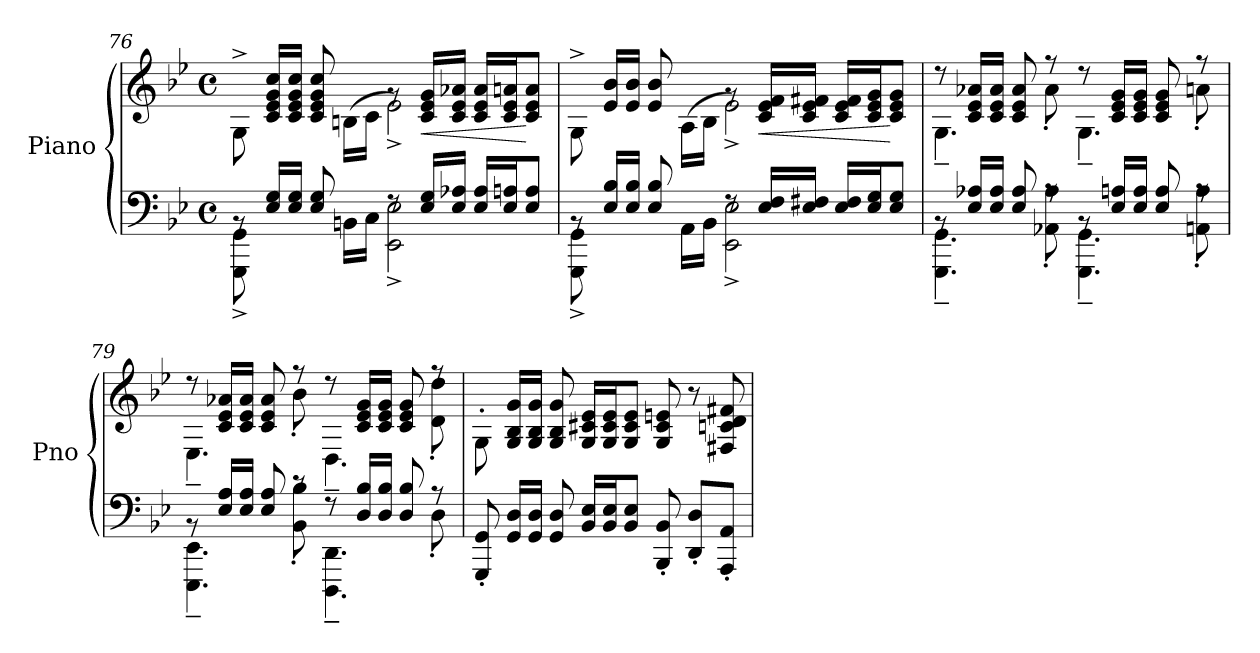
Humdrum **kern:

**kern	**kern	**dynam
*part1	*part1	*part1
*staff2	*staff1	*staff1/2
*I"Piano	*	*
*I'Pno	*	*
!!LO:LB:g=z
*clefF4	*clefG2	*
*k[b-e-]	*k[b-e-]	*
*M4/4	*M4/4	*
*met(c)	*met(c)	*
=76	=76	=76
*^	*^	*
8rBB	8GGG\^ 8GG\^	8G^\	2ryy	.
16E-/ 16G/LL	4.ryy	16c/ 16e-/ 16g/ 16cc/LL	.	.
16E-/ 16G/JJ	.	16c/ 16e-/ 16g/ 16cc/JJ	.	.
8E-/ 8G/	.	8c/ 8e-/ 8g/ 8cc/	.	.
16BBn\LL	.	(<16Bn\LL	.	.
16C\JJ	.	16c\JJ	.	.
8rF	2EE-\^ 2E-\^	8rg	2e-^\)	.
!	!	!	!	!LO:HP:b
16E-/ 16G/LL	.	16c/ 16e-/ 16g/LL	.	<
16E-/ 16A-X/JJ	.	16c/ 16e-/ 16a-X/JJ	.	.
16E-/ 16A-/LL	.	16c/ 16e-/ 16a-/LL	.	.
16E-/ 16An/J	.	16c/ 16e-/ 16an/J	.	.
8E-/ 8A/J	.	8c/ 8e-/ 8a/J	.	[
=77	=77	=77	=77	=77
8rBB	8GGG\^ 8GG\^	8G^\	2ryy	.
16E-/ 16B-/LL	4.ryy	16e-/ 16b-/LL	.	.
16E-/ 16B-/JJ	.	16e-/ 16b-/JJ	.	.
8E-/ 8B-/	.	8e-/ 8b-/	.	.
16AA\LL	.	(<16A\LL	.	.
16BB-\JJ	.	16B-\JJ	.	.
8rF	2EE-\^ 2E-\^	8rg	2e-^\)	.
!	!	!	!	!LO:HP:b
16E-/ 16F/LL	.	16c/ 16e-/ 16f/LL	.	<
16E-/ 16F#X/JJ	.	16c/ 16e-/ 16f#X/JJ	.	.
16E-/ 16F#/LL	.	16c/ 16e-/ 16f#/LL	.	.
16E-/ 16G/J	.	16c/ 16e-/ 16g/J	.	.
8E-/ 8G/J	.	8c/ 8e-/ 8g/J	.	[
=78	=78	=78	=78	=78
8rBB	4.GGG\~ 4.GG\~	8r	4.G~\	.
16E-/ 16A-X/LL	.	16c/ 16e-/ 16a-X/LL	.	.
16E-/ 16A-/JJ	.	16c/ 16e-/ 16a-/JJ	.	.
8E-/ 8A-/	.	8c/ 8e-/ 8a-/	.	.
8rA	8AA-X\' 8A-\'	8r	8a-'\	.
8rBB	4.GGG\~ 4.GG\~	8r	4.G~\	.
16E-/ 16An/LL	.	16c/ 16e-/ 16g/LL	.	.
16E-/ 16A/JJ	.	16c/ 16e-/ 16g/JJ	.	.
8E-/ 8A/	.	8c/ 8e-/ 8g/	.	.
8rA	8AAn\' 8A\'	8r	8an'\	.
!!LO:LB:g=z	!!
=79	=79	=79	=79	=79
8rBB	4.EEE-\~ 4.EE-\~	8r	4.E-~\	.
16E-/ 16A/LL	.	16c/ 16e-/ 16a-X/LL	.	.
16E-/ 16A/JJ	.	16c/ 16e-/ 16a-/JJ	.	.
8E-/ 8A/	.	8c/ 8e-/ 8a-/	.	.
8rc	8BB-\' 8B-\'	8r	8b-'\	.
8r	4.DDD\~ 4.DD\~	8r	4.D~\	.
16D/ 16B-/LL	.	16c/ 16e-/ 16g/LL	.	.
16D/ 16B-/JJ	.	16c/ 16e-/ 16g/JJ	.	.
8D/ 8B-/	.	8c/ 8e-/ 8g/	.	.
8r	8D'\	8rff	8d\' 8dd\'	.
*v	*v	*	*	*
*	*v	*v	*
=80	=80	=80
8GGG/' 8GG/'	8G'\	.
!	!	!LO:DY:b
16GG/ 16D/LL	16G/ 16B-/ 16g/LL	other-dynamics
16GG/ 16D/JJ	16G/ 16B-/ 16g/JJ	.
8GG/ 8D/	8G/ 8B-/ 8g/	.
16BB-/ 16E-/LL	16G/ 16c#X/ 16e-/LL	.
16BB-/ 16E-/J	16G/ 16c#/ 16e-/J	.
8BB-/ 8E-/J	8G/ 8c#/ 8e-/J	.
8BBB-/' 8BB-/'	8G/ 8c#/ 8en/	.
8DD/' 8D/'L	8r	.
8AAA/' 8AA/'J	8F#X/ 8cn/ 8d/ 8f#X/	.
=	=	=
*-	*-	*-
